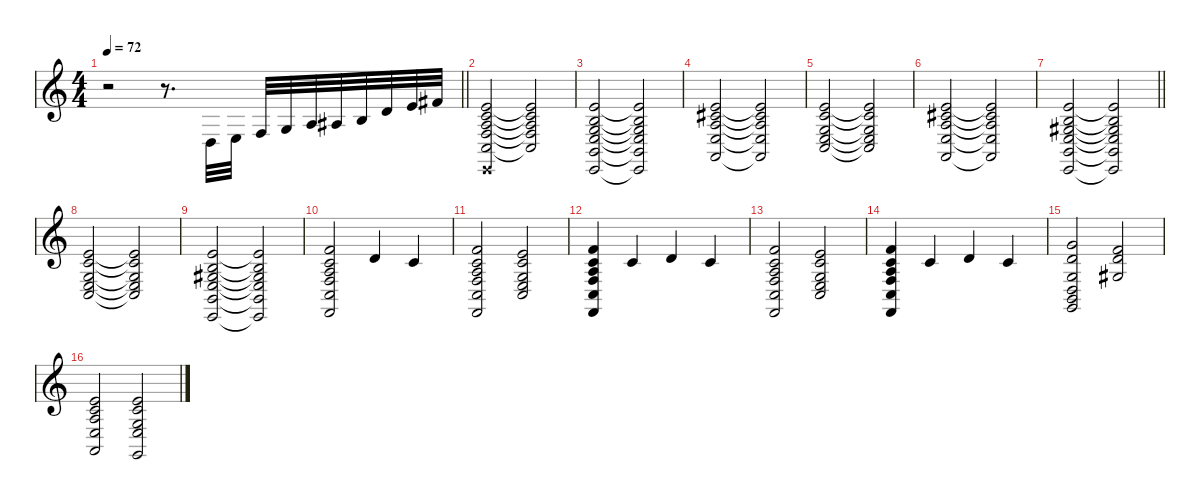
\defaultSystemsLayout 4
\hideDynamics
\bracketExtendMode nobrackets
\singleTrackTrackNamePolicy hidden
\multiTrackTrackNamePolicy hidden
\otherSystemsTrackNameOrientation horizontal
\track ("Keys" "vln.") {instrument synthstrings1}
\staff {score}
\tuning (E4 B3 G3 D3 A2 E2)
\ts (4 4)
\tempo 72
\clef g2
\barLineRight lightlight
\ks c
r.2{dy f beam Down} r.8{d beam Down} 0.4.32{dy mf beam Up} 2.4.32{beam Up} 3.4.32{dy f beam Up} 0.3.32{beam Up} 2.3.32{beam Up} 3.3{acc #}.32{beam Up} 0.2.32{beam Up} 3.2.32{beam Up} 0.1.32{beam Up} 2.1{acc #}.32{dy ff beam Up} |
(0.1 1.2 2.3 3.4 3.5 0.6{x}).2{beam Up} (0.1{t} 1.2{t} 2.3{t} 3.4{t} 3.5{t}).2{dy f beam Up} |
(0.1 0.2 0.3 2.4 2.5 0.6).2{beam Up} (0.1{t} 0.2{t} 0.3{t} 2.4{t} 2.5{t} 0.6{t}).2{beam Up} |
(0.1 2.2{acc #} 2.3 2.4 0.5).2{dy mf beam Up} (0.1{t} 2.2{t acc #} 2.3{t} 2.4{t} 0.5{t}).2{dy f beam Up} |
(0.1 1.2 0.3 2.4 3.5).2{beam Up} (0.1{t} 1.2{t} 0.3{t} 2.4{t} 3.5{t}).2{beam Up} |
(0.1 2.2{acc #} 2.3 2.4 0.5).2{dy mp beam Up} (0.1{t} 2.2{t acc #} 2.3{t} 2.4{t} 0.5{t}).2{dy f beam Up} |
\barLineRight lightlight
(0.1 0.2 1.3{acc #} 2.4 2.5 0.6).2{beam Up} (0.1{t} 0.2{t} 1.3{t acc #} 2.4{t} 2.5{t} 0.6{t}).2{beam Up} |
(0.1 1.2 0.3 2.4 3.5).2{beam Up} (0.1{t} 1.2{t} 0.3{t} 2.4{t} 3.5{t}).2{beam Up} |
(0.1 0.2 1.3{acc #} 2.4 2.5 0.6).2{dy mf beam Up} (0.1{t} 0.2{t} 1.3{t acc #} 2.4{t} 2.5{t} 0.6{t}).2{dy f beam Up} |
(1.1 1.2 2.3 3.4 3.5 1.6).2{dy mf beam Up} 3.2.4{dy f beam Up} 1.2.4{dy mf beam Up} |
(1.1 1.2 2.3 3.4 3.5 1.6).2{beam Up} (0.1 1.2 0.3 2.4 3.5).2{dy f beam Up} |
(1.1 1.2 2.3 3.4 3.5 1.6).4{dy mf beam Up} 1.2.4{dy f beam Up} 3.2.4{beam Up} 1.2.4{dy mf beam Up} |
(1.1 1.2 2.3 3.4 3.5 1.6).2{beam Up} (0.1 1.2 0.3 2.4 3.5).2{dy f beam Up} |
(1.1 1.2 2.3 3.4 3.5 1.6).4{beam Up} 1.2.4{beam Up} 3.2.4{beam Up} 1.2.4{dy mf beam Up} |
(3.1 3.2 0.3 0.4 2.5 3.6).2{beam Up} (1.3{acc #} 3.2 1.1).2{dy f beam Up} |
(0.1 1.2 2.3 2.4 0.5).2{dy mf beam Up} (0.3 3.6 2.4 1.2 0.1).2{dy f beam Up}
